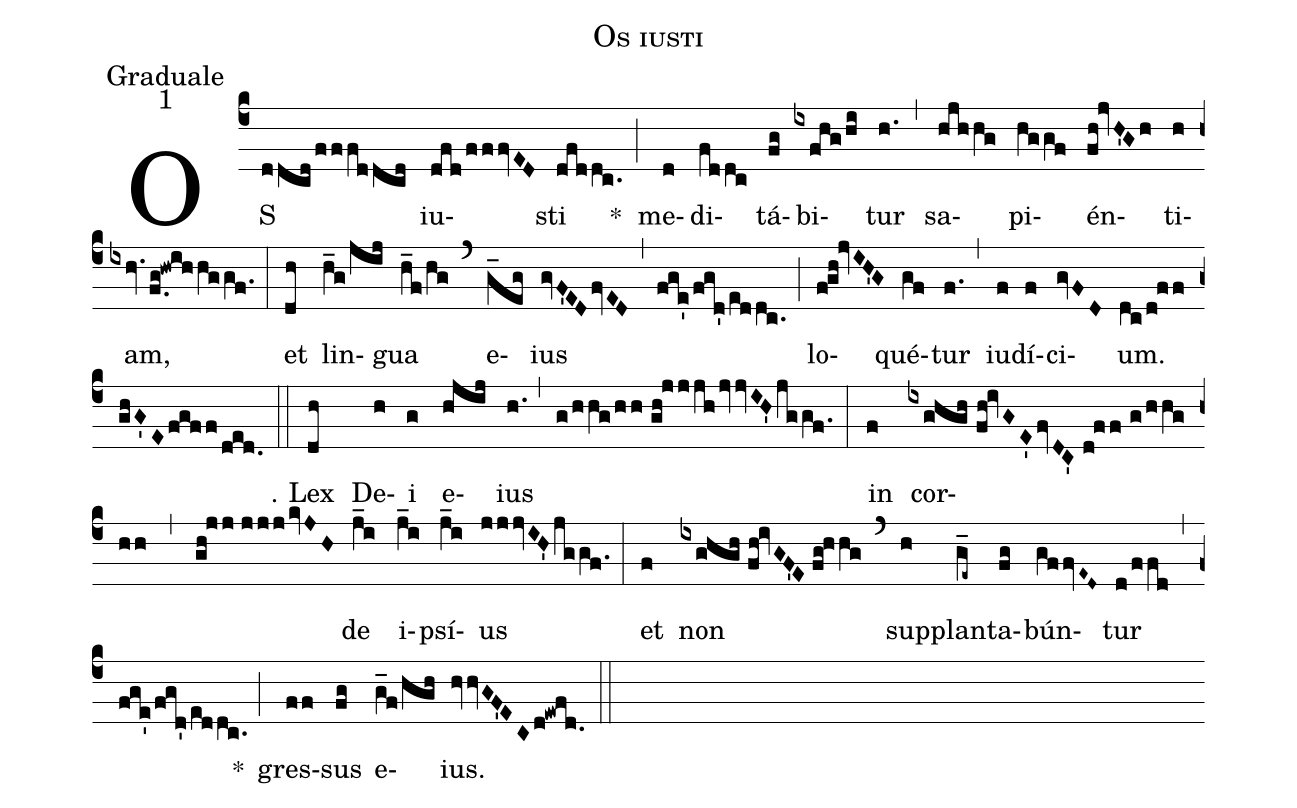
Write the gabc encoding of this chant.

name:Os iusti;
office-part:Graduale;
mode:1;
%%
(c4) OS(ddcd!/fffddcd) iu(dfd!/fffvED)sti(dfddc.) *(;) me(d)di(fddc)tá(fg)bi(ixfhg/hi)tur(h.) (,)
sa(hjhhg)pi(hggf)én(fh!jvH'Gh)ti(h)am,(ixhv.!/f.g!hwihhggf.) (:)
et(dh) lin(h_g!/jij)gua(h_f!/hg) (`) e(g_eg)ius(gvF'EDfvED) (,) (fge'!/fgd'!/eddc.) (;) lo(f!gh!jvIH'G)qué(gf)tur(f.) (,) iu(f)dí(f)ci(gvFD)um.(dc!/d!ff/ghG'Efgff!/ded.) (::)

℣. Lex(dh) De(h)i(g) e(hjij)ius(h.) (,) (g!/hhg!/hh//gh!jjjh/jvvIH'jggf.) (:)
in(f) cor(ixghgh!//fh!ivGE'fvDC'//d!ff//g/hhg/hh,gh!jj!//jjjkvJH)de(j_i) i(j_i)psí(j_i)us(jjjvIH'jggf.) (:)
et(f) non(ixghgh//fh!ivGF'E!//fg!hhg) (`) sup(h)plan(g_e~)ta(fg)bún(gffvE~D~)tur(d!/ffd) (,) (fge'!/fgd'!/eddc.) *(;) gres(ff)sus(fg) e(g_f!/hgh)ius.(hvvGF'ECd!ewfd.) (::)
